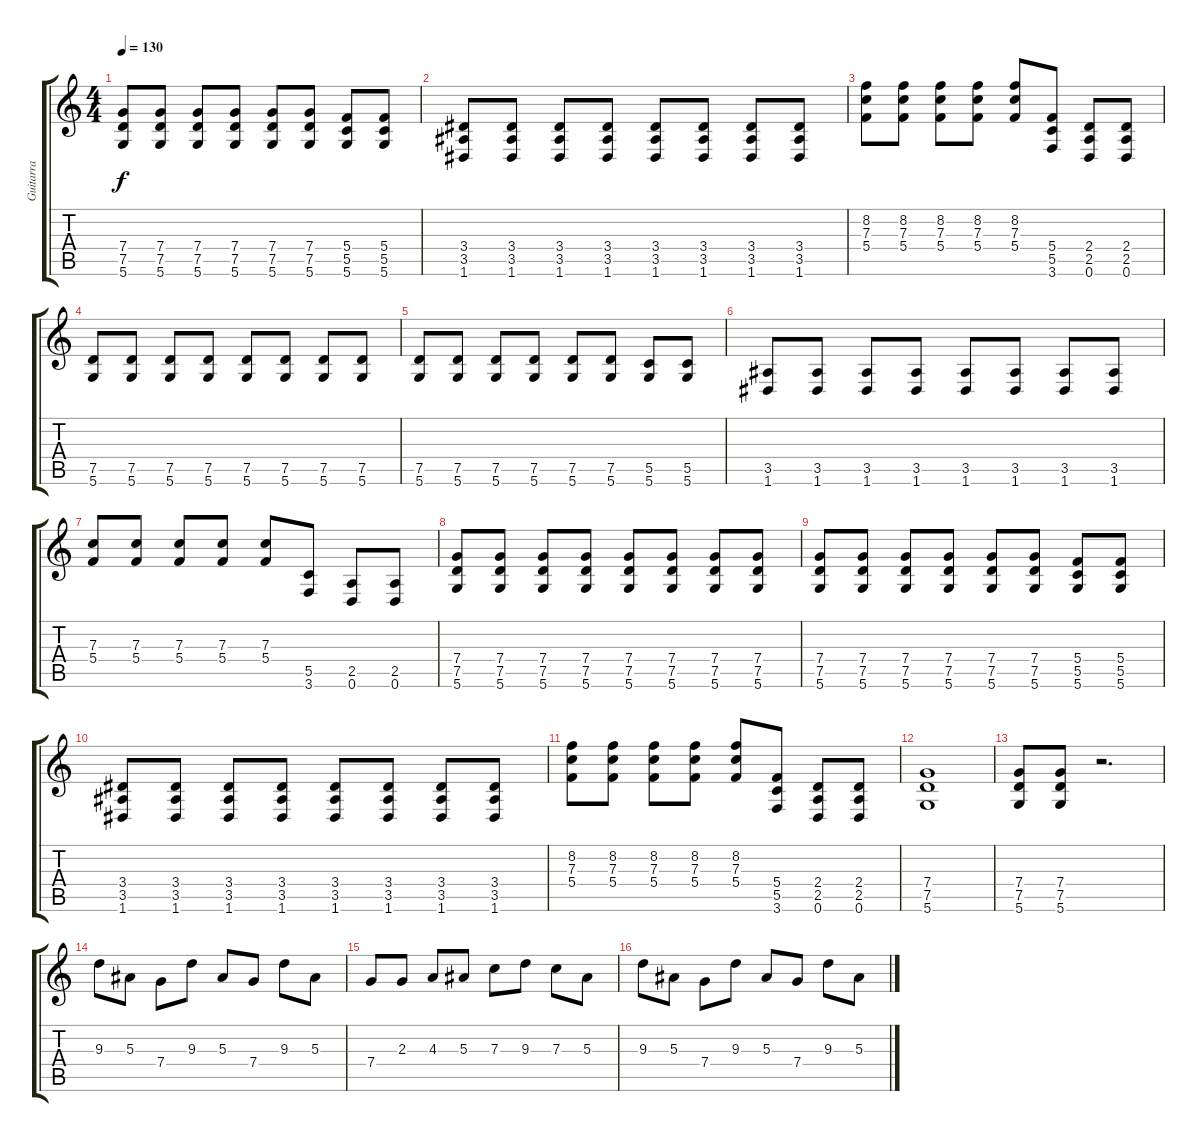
\track ("Guitarra" "Guitarra") {instrument distortionguitar}
\staff {score tabs}
\tuning (D4 A3 F3 C3 G2 D2) {hide}
\ts (4 4)
\tempo 130
\clef g2
\ks c
(7.4 7.5 5.6).8{dy f} (7.4 7.5 5.6).8 (7.4 7.5 5.6).8 (7.4 7.5 5.6).8 (7.4 7.5 5.6).8 (7.4 7.5 5.6).8 (5.4 5.5 5.6).8 (5.4 5.5 5.6).8 |
(3.4 3.5 1.6).8 (3.4 3.5 1.6).8 (3.4 3.5 1.6).8 (3.4 3.5 1.6).8 (3.4 3.5 1.6).8 (3.4 3.5 1.6).8 (3.4 3.5 1.6).8 (3.4 3.5 1.6).8 |
(8.2 7.3 5.4).8 (8.2 7.3 5.4).8 (8.2 7.3 5.4).8 (8.2 7.3 5.4).8 (8.2 7.3 5.4).8 (5.4 5.5 3.6).8 (2.4 2.5 0.6).8 (2.4 2.5 0.6).8 |
(7.5 5.6).8{volume 14 instrument distortionguitar} (7.5 5.6).8 (7.5 5.6).8 (7.5 5.6).8 (7.5 5.6).8 (7.5 5.6).8 (7.5 5.6).8 (7.5 5.6).8 |
(7.5 5.6).8 (7.5 5.6).8 (7.5 5.6).8 (7.5 5.6).8 (7.5 5.6).8 (7.5 5.6).8 (5.5 5.6).8 (5.5 5.6).8 |
(3.5 1.6).8 (3.5 1.6).8 (3.5 1.6).8 (3.5 1.6).8 (3.5 1.6).8 (3.5 1.6).8 (3.5 1.6).8 (3.5 1.6).8 |
(7.3 5.4).8 (7.3 5.4).8 (7.3 5.4).8 (7.3 5.4).8 (7.3 5.4).8 (5.5 3.6).8 (2.5 0.6).8 (2.5 0.6).8 |
(7.4 7.5 5.6).8 (7.4 7.5 5.6).8 (7.4 7.5 5.6).8 (7.4 7.5 5.6).8 (7.4 7.5 5.6).8 (7.4 7.5 5.6).8 (7.4 7.5 5.6).8 (7.4 7.5 5.6).8 |
(7.4 7.5 5.6).8 (7.4 7.5 5.6).8 (7.4 7.5 5.6).8 (7.4 7.5 5.6).8 (7.4 7.5 5.6).8 (7.4 7.5 5.6).8 (5.4 5.5 5.6).8 (5.4 5.5 5.6).8 |
(3.4 3.5 1.6).8 (3.4 3.5 1.6).8 (3.4 3.5 1.6).8 (3.4 3.5 1.6).8 (3.4 3.5 1.6).8 (3.4 3.5 1.6).8 (3.4 3.5 1.6).8 (3.4 3.5 1.6).8 |
(8.2 7.3 5.4).8 (8.2 7.3 5.4).8 (8.2 7.3 5.4).8 (8.2 7.3 5.4).8 (8.2 7.3 5.4).8 (5.4 5.5 3.6).8 (2.4 2.5 0.6).8 (2.4 2.5 0.6).8 |
(7.4 7.5 5.6).1 |
(7.4 7.5 5.6).8 (7.4 7.5 5.6).8 r.2{d} |
9.3.8{instrument electricguitarmuted} 5.3.8 7.4.8 9.3.8 5.3.8 7.4.8 9.3.8 5.3.8 |
7.4.8 2.3.8 4.3.8 5.3.8 7.3.8 9.3.8 7.3.8 5.3.8 |
9.3.8 5.3.8 7.4.8 9.3.8 5.3.8 7.4.8 9.3.8 5.3.8
